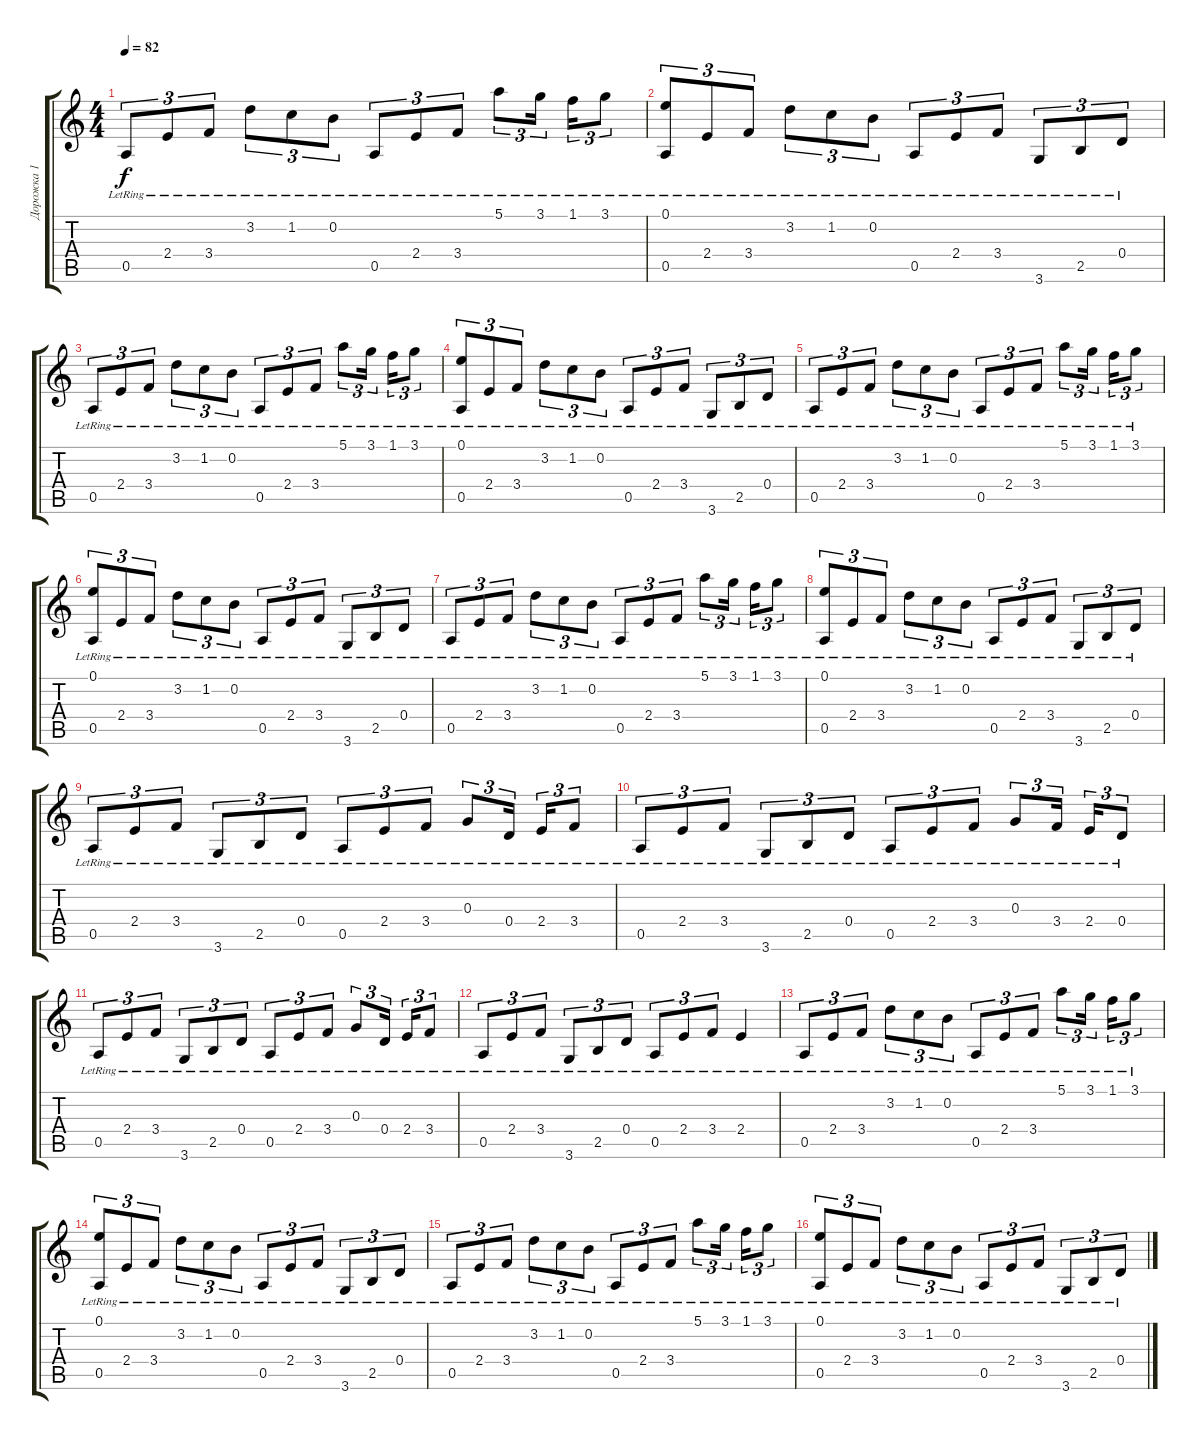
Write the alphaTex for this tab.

\track ("Дорожка 1" "Дорожка 1") {instrument acousticguitarsteel}
\staff {score tabs}
\tuning (E4 B3 G3 D3 A2 E2) {hide}
\ts (4 4)
\tempo 82
\clef g2
\ks c
0.5{lr}.8{tu (3 2) dy f} 2.4{lr}.8{tu (3 2)} 3.4{lr}.8{tu (3 2)} 3.2{lr}.8{tu (3 2)} 1.2{lr}.8{tu (3 2)} 0.2{lr}.8{tu (3 2)} 0.5{lr}.8{tu (3 2)} 2.4{lr}.8{tu (3 2)} 3.4{lr}.8{tu (3 2)} 5.1{lr}.8{tu (3 2)} 3.1{lr}.16{tu (3 2)} 1.1{lr}.16{tu (3 2)} 3.1{lr}.8{tu (3 2)} |
(0.1{lr} 0.5{lr}).8{tu (3 2)} 2.4{lr}.8{tu (3 2)} 3.4{lr}.8{tu (3 2)} 3.2{lr}.8{tu (3 2)} 1.2{lr}.8{tu (3 2)} 0.2{lr}.8{tu (3 2)} 0.5{lr}.8{tu (3 2)} 2.4{lr}.8{tu (3 2)} 3.4{lr}.8{tu (3 2)} 3.6{lr}.8{tu (3 2)} 2.5{lr}.8{tu (3 2)} 0.4{lr}.8{tu (3 2)} |
0.5{lr}.8{tu (3 2)} 2.4{lr}.8{tu (3 2)} 3.4{lr}.8{tu (3 2)} 3.2{lr}.8{tu (3 2)} 1.2{lr}.8{tu (3 2)} 0.2{lr}.8{tu (3 2)} 0.5{lr}.8{tu (3 2)} 2.4{lr}.8{tu (3 2)} 3.4{lr}.8{tu (3 2)} 5.1{lr}.8{tu (3 2)} 3.1{lr}.16{tu (3 2)} 1.1{lr}.16{tu (3 2)} 3.1{lr}.8{tu (3 2)} |
(0.1{lr} 0.5{lr}).8{tu (3 2)} 2.4{lr}.8{tu (3 2)} 3.4{lr}.8{tu (3 2)} 3.2{lr}.8{tu (3 2)} 1.2{lr}.8{tu (3 2)} 0.2{lr}.8{tu (3 2)} 0.5{lr}.8{tu (3 2)} 2.4{lr}.8{tu (3 2)} 3.4{lr}.8{tu (3 2)} 3.6{lr}.8{tu (3 2)} 2.5{lr}.8{tu (3 2)} 0.4{lr}.8{tu (3 2)} |
0.5{lr}.8{tu (3 2)} 2.4{lr}.8{tu (3 2)} 3.4{lr}.8{tu (3 2)} 3.2{lr}.8{tu (3 2)} 1.2{lr}.8{tu (3 2)} 0.2{lr}.8{tu (3 2)} 0.5{lr}.8{tu (3 2)} 2.4{lr}.8{tu (3 2)} 3.4{lr}.8{tu (3 2)} 5.1{lr}.8{tu (3 2)} 3.1{lr}.16{tu (3 2)} 1.1{lr}.16{tu (3 2)} 3.1{lr}.8{tu (3 2)} |
(0.1{lr} 0.5{lr}).8{tu (3 2)} 2.4{lr}.8{tu (3 2)} 3.4{lr}.8{tu (3 2)} 3.2{lr}.8{tu (3 2)} 1.2{lr}.8{tu (3 2)} 0.2{lr}.8{tu (3 2)} 0.5{lr}.8{tu (3 2)} 2.4{lr}.8{tu (3 2)} 3.4{lr}.8{tu (3 2)} 3.6{lr}.8{tu (3 2)} 2.5{lr}.8{tu (3 2)} 0.4{lr}.8{tu (3 2)} |
0.5{lr}.8{tu (3 2)} 2.4{lr}.8{tu (3 2)} 3.4{lr}.8{tu (3 2)} 3.2{lr}.8{tu (3 2)} 1.2{lr}.8{tu (3 2)} 0.2{lr}.8{tu (3 2)} 0.5{lr}.8{tu (3 2)} 2.4{lr}.8{tu (3 2)} 3.4{lr}.8{tu (3 2)} 5.1{lr}.8{tu (3 2)} 3.1{lr}.16{tu (3 2)} 1.1{lr}.16{tu (3 2)} 3.1{lr}.8{tu (3 2)} |
(0.1{lr} 0.5{lr}).8{tu (3 2)} 2.4{lr}.8{tu (3 2)} 3.4{lr}.8{tu (3 2)} 3.2{lr}.8{tu (3 2)} 1.2{lr}.8{tu (3 2)} 0.2{lr}.8{tu (3 2)} 0.5{lr}.8{tu (3 2)} 2.4{lr}.8{tu (3 2)} 3.4{lr}.8{tu (3 2)} 3.6{lr}.8{tu (3 2)} 2.5{lr}.8{tu (3 2)} 0.4{lr}.8{tu (3 2)} |
0.5{lr}.8{tu (3 2)} 2.4{lr}.8{tu (3 2)} 3.4{lr}.8{tu (3 2)} 3.6{lr}.8{tu (3 2)} 2.5{lr}.8{tu (3 2)} 0.4{lr}.8{tu (3 2)} 0.5{lr}.8{tu (3 2)} 2.4{lr}.8{tu (3 2)} 3.4{lr}.8{tu (3 2)} 0.3{lr}.8{tu (3 2)} 0.4{lr}.16{tu (3 2)} 2.4{lr}.16{tu (3 2)} 3.4{lr}.8{tu (3 2)} |
0.5{lr}.8{tu (3 2)} 2.4{lr}.8{tu (3 2)} 3.4{lr}.8{tu (3 2)} 3.6{lr}.8{tu (3 2)} 2.5{lr}.8{tu (3 2)} 0.4{lr}.8{tu (3 2)} 0.5{lr}.8{tu (3 2)} 2.4{lr}.8{tu (3 2)} 3.4{lr}.8{tu (3 2)} 0.3{lr}.8{tu (3 2)} 3.4{lr}.16{tu (3 2)} 2.4{lr}.16{tu (3 2)} 0.4{lr}.8{tu (3 2)} |
0.5{lr}.8{tu (3 2)} 2.4{lr}.8{tu (3 2)} 3.4{lr}.8{tu (3 2)} 3.6{lr}.8{tu (3 2)} 2.5{lr}.8{tu (3 2)} 0.4{lr}.8{tu (3 2)} 0.5{lr}.8{tu (3 2)} 2.4{lr}.8{tu (3 2)} 3.4{lr}.8{tu (3 2)} 0.3{lr}.8{tu (3 2)} 0.4{lr}.16{tu (3 2)} 2.4{lr}.16{tu (3 2)} 3.4{lr}.8{tu (3 2)} |
0.5{lr}.8{tu (3 2)} 2.4{lr}.8{tu (3 2)} 3.4{lr}.8{tu (3 2)} 3.6{lr}.8{tu (3 2)} 2.5{lr}.8{tu (3 2)} 0.4{lr}.8{tu (3 2)} 0.5{lr}.8{tu (3 2)} 2.4{lr}.8{tu (3 2)} 3.4{lr}.8{tu (3 2)} 2.4{lr}.4 |
0.5{lr}.8{tu (3 2)} 2.4{lr}.8{tu (3 2)} 3.4{lr}.8{tu (3 2)} 3.2{lr}.8{tu (3 2)} 1.2{lr}.8{tu (3 2)} 0.2{lr}.8{tu (3 2)} 0.5{lr}.8{tu (3 2)} 2.4{lr}.8{tu (3 2)} 3.4{lr}.8{tu (3 2)} 5.1{lr}.8{tu (3 2)} 3.1{lr}.16{tu (3 2)} 1.1{lr}.16{tu (3 2)} 3.1{lr}.8{tu (3 2)} |
(0.1{lr} 0.5{lr}).8{tu (3 2)} 2.4{lr}.8{tu (3 2)} 3.4{lr}.8{tu (3 2)} 3.2{lr}.8{tu (3 2)} 1.2{lr}.8{tu (3 2)} 0.2{lr}.8{tu (3 2)} 0.5{lr}.8{tu (3 2)} 2.4{lr}.8{tu (3 2)} 3.4{lr}.8{tu (3 2)} 3.6{lr}.8{tu (3 2)} 2.5{lr}.8{tu (3 2)} 0.4{lr}.8{tu (3 2)} |
0.5{lr}.8{tu (3 2)} 2.4{lr}.8{tu (3 2)} 3.4{lr}.8{tu (3 2)} 3.2{lr}.8{tu (3 2)} 1.2{lr}.8{tu (3 2)} 0.2{lr}.8{tu (3 2)} 0.5{lr}.8{tu (3 2)} 2.4{lr}.8{tu (3 2)} 3.4{lr}.8{tu (3 2)} 5.1{lr}.8{tu (3 2)} 3.1{lr}.16{tu (3 2)} 1.1{lr}.16{tu (3 2)} 3.1{lr}.8{tu (3 2)} |
(0.1{lr} 0.5{lr}).8{tu (3 2)} 2.4{lr}.8{tu (3 2)} 3.4{lr}.8{tu (3 2)} 3.2{lr}.8{tu (3 2)} 1.2{lr}.8{tu (3 2)} 0.2{lr}.8{tu (3 2)} 0.5{lr}.8{tu (3 2)} 2.4{lr}.8{tu (3 2)} 3.4{lr}.8{tu (3 2)} 3.6{lr}.8{tu (3 2)} 2.5{lr}.8{tu (3 2)} 0.4{lr}.8{tu (3 2)}
